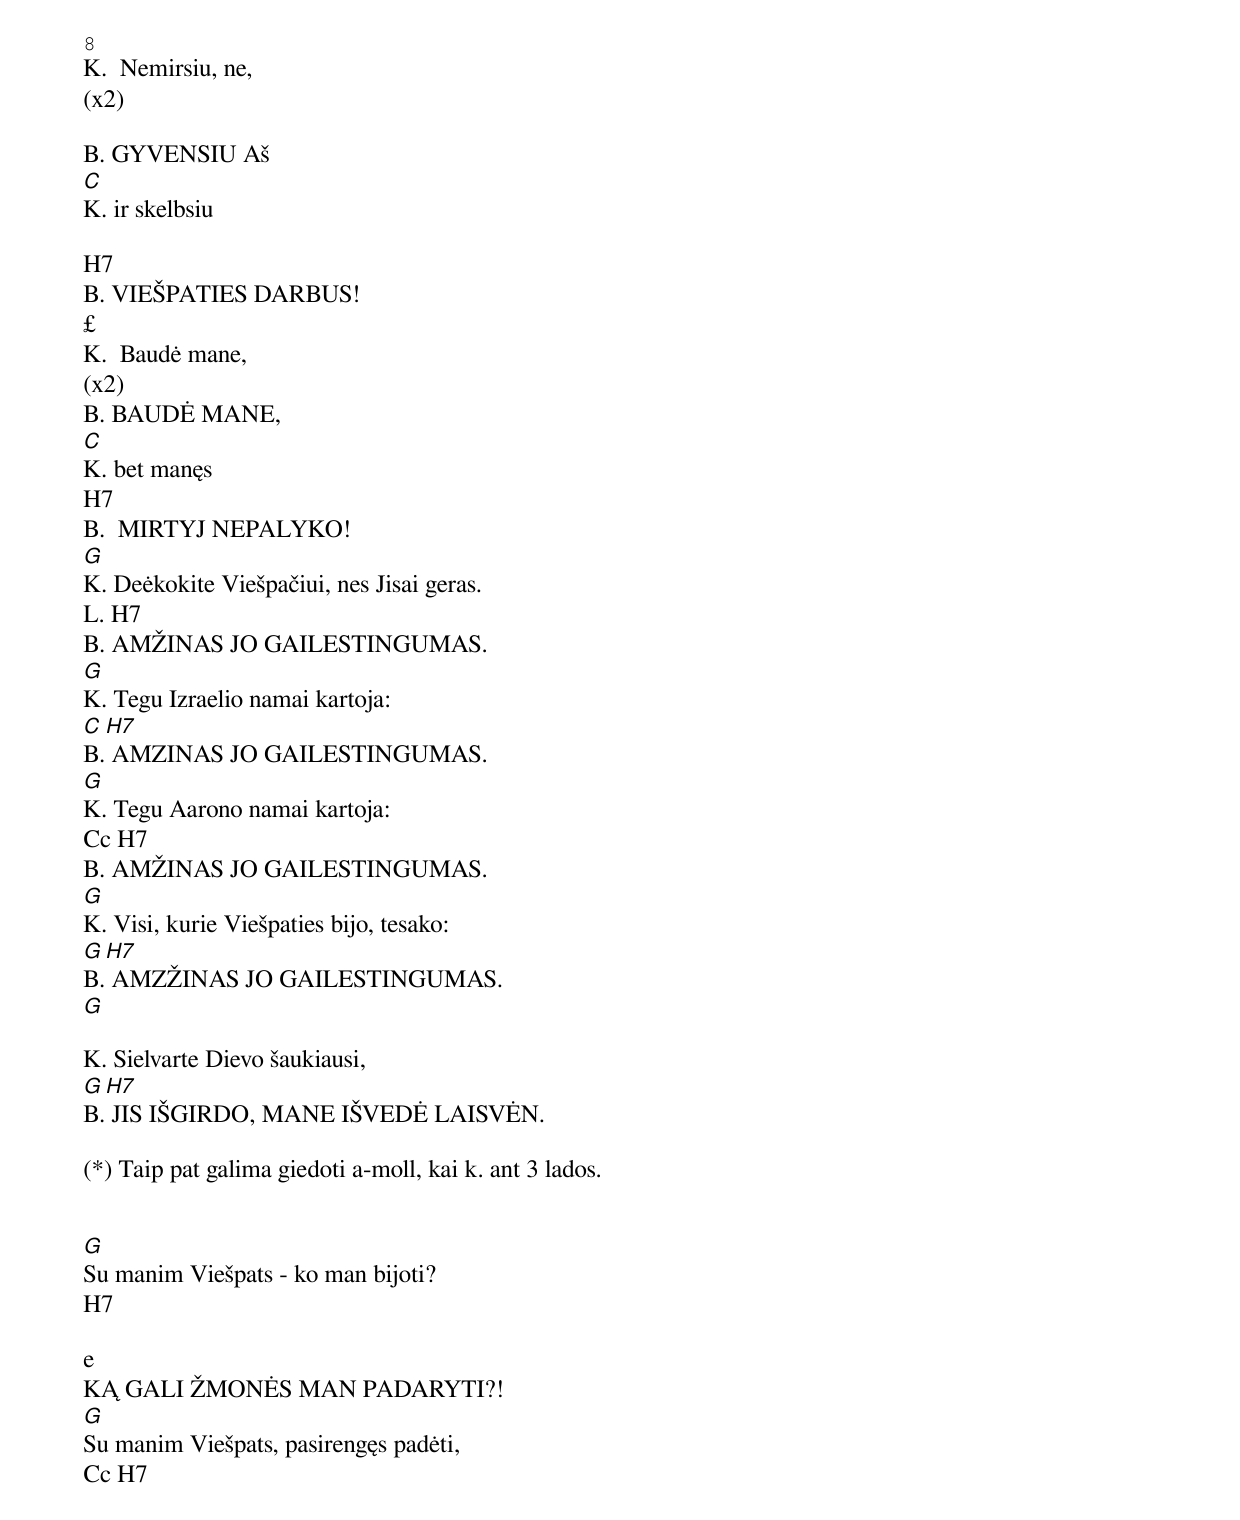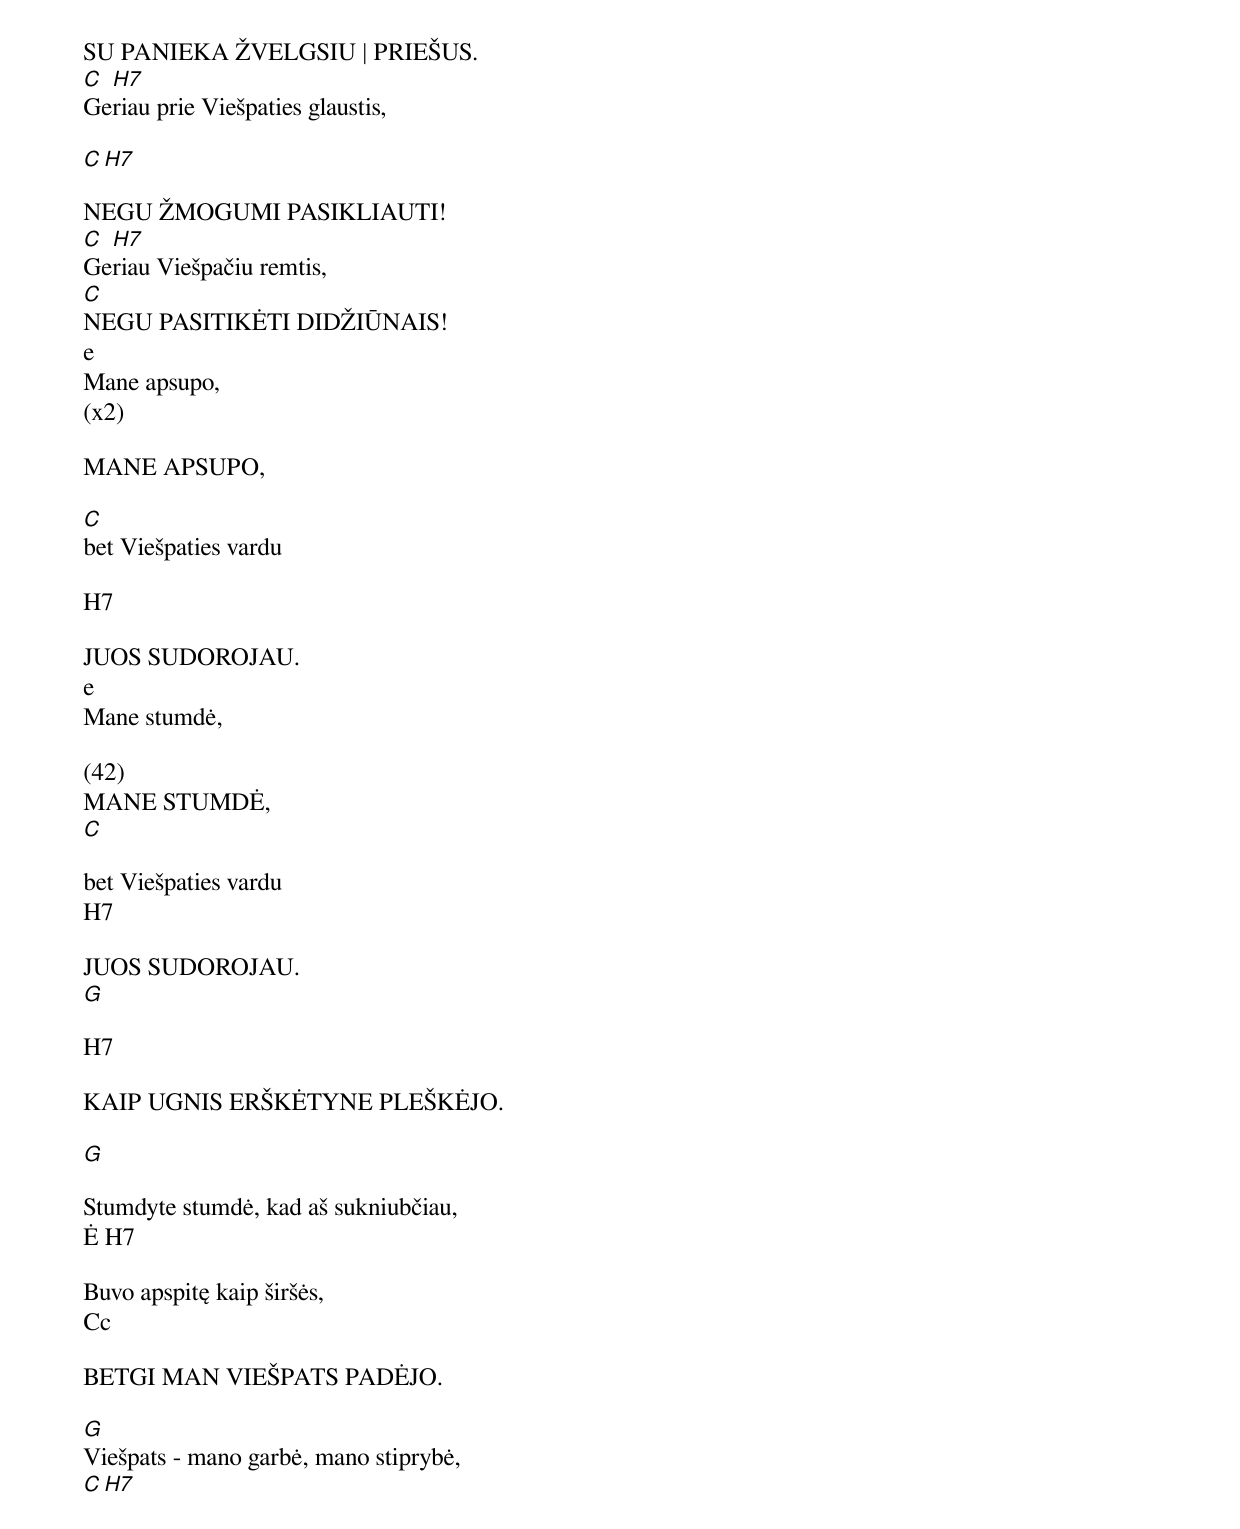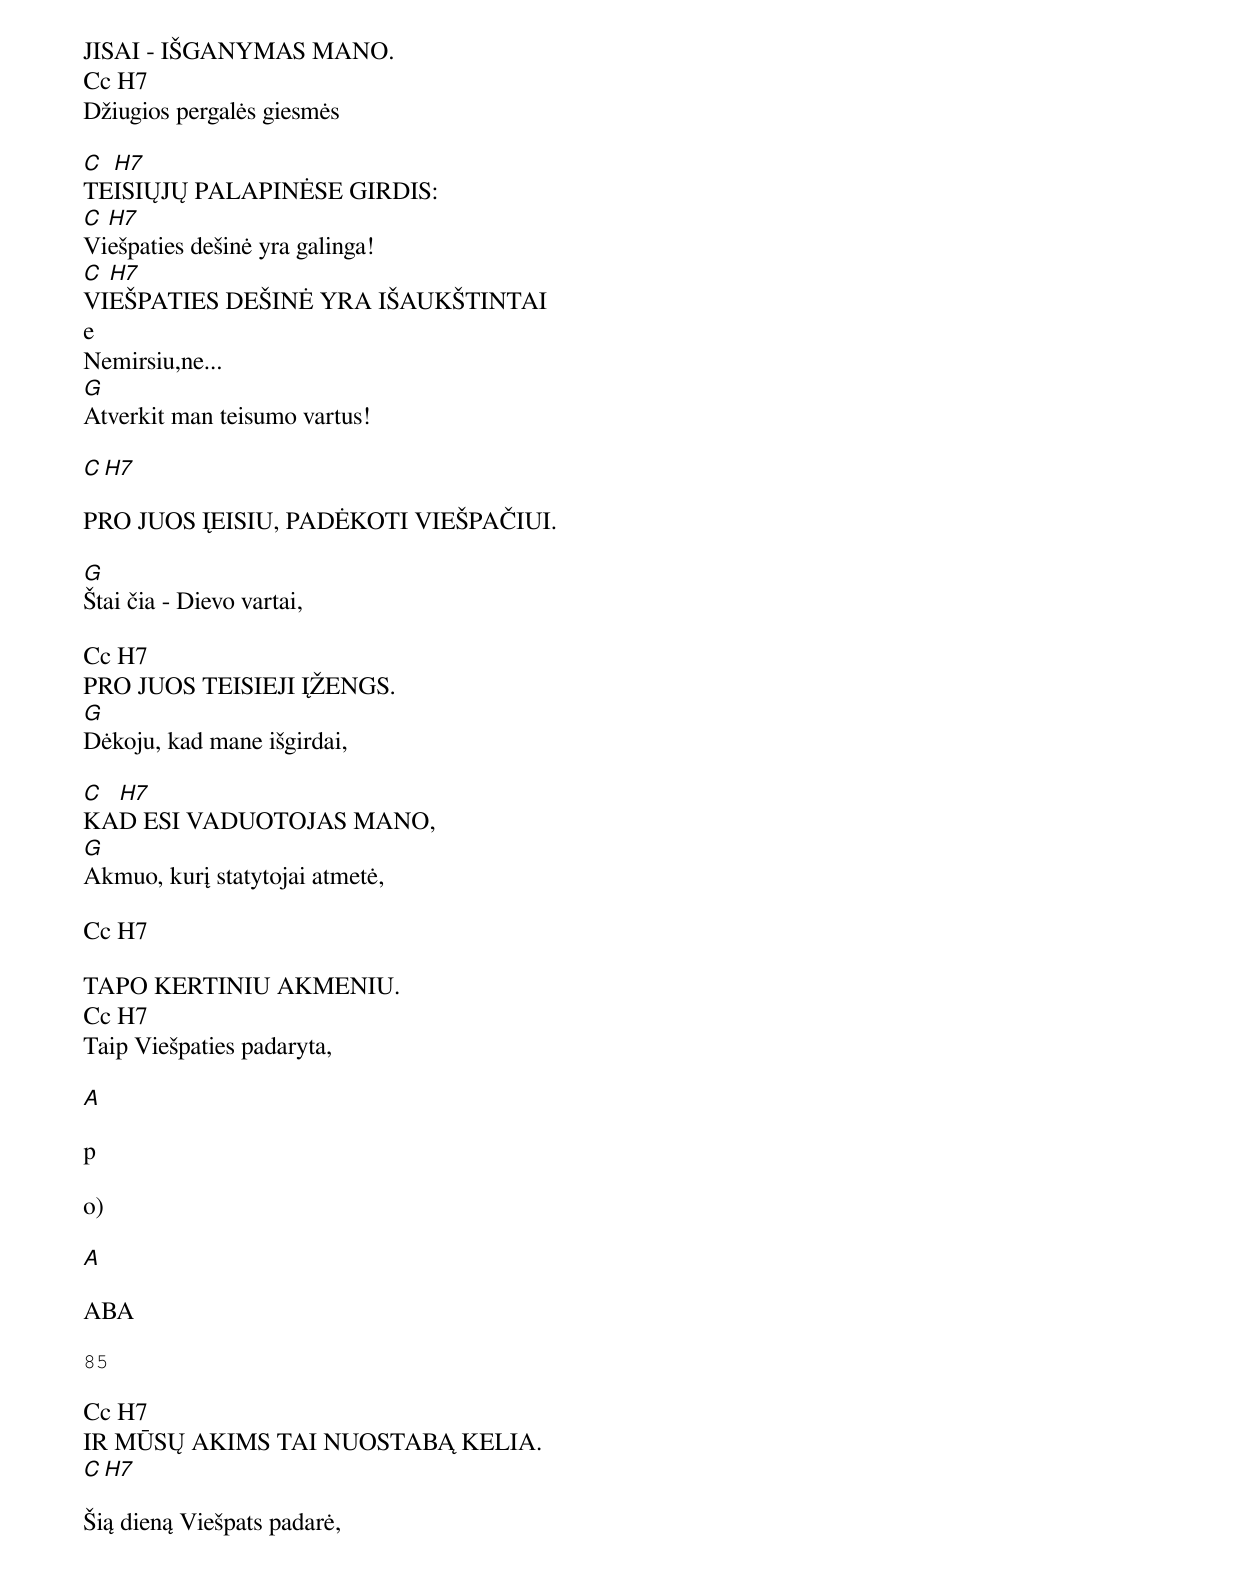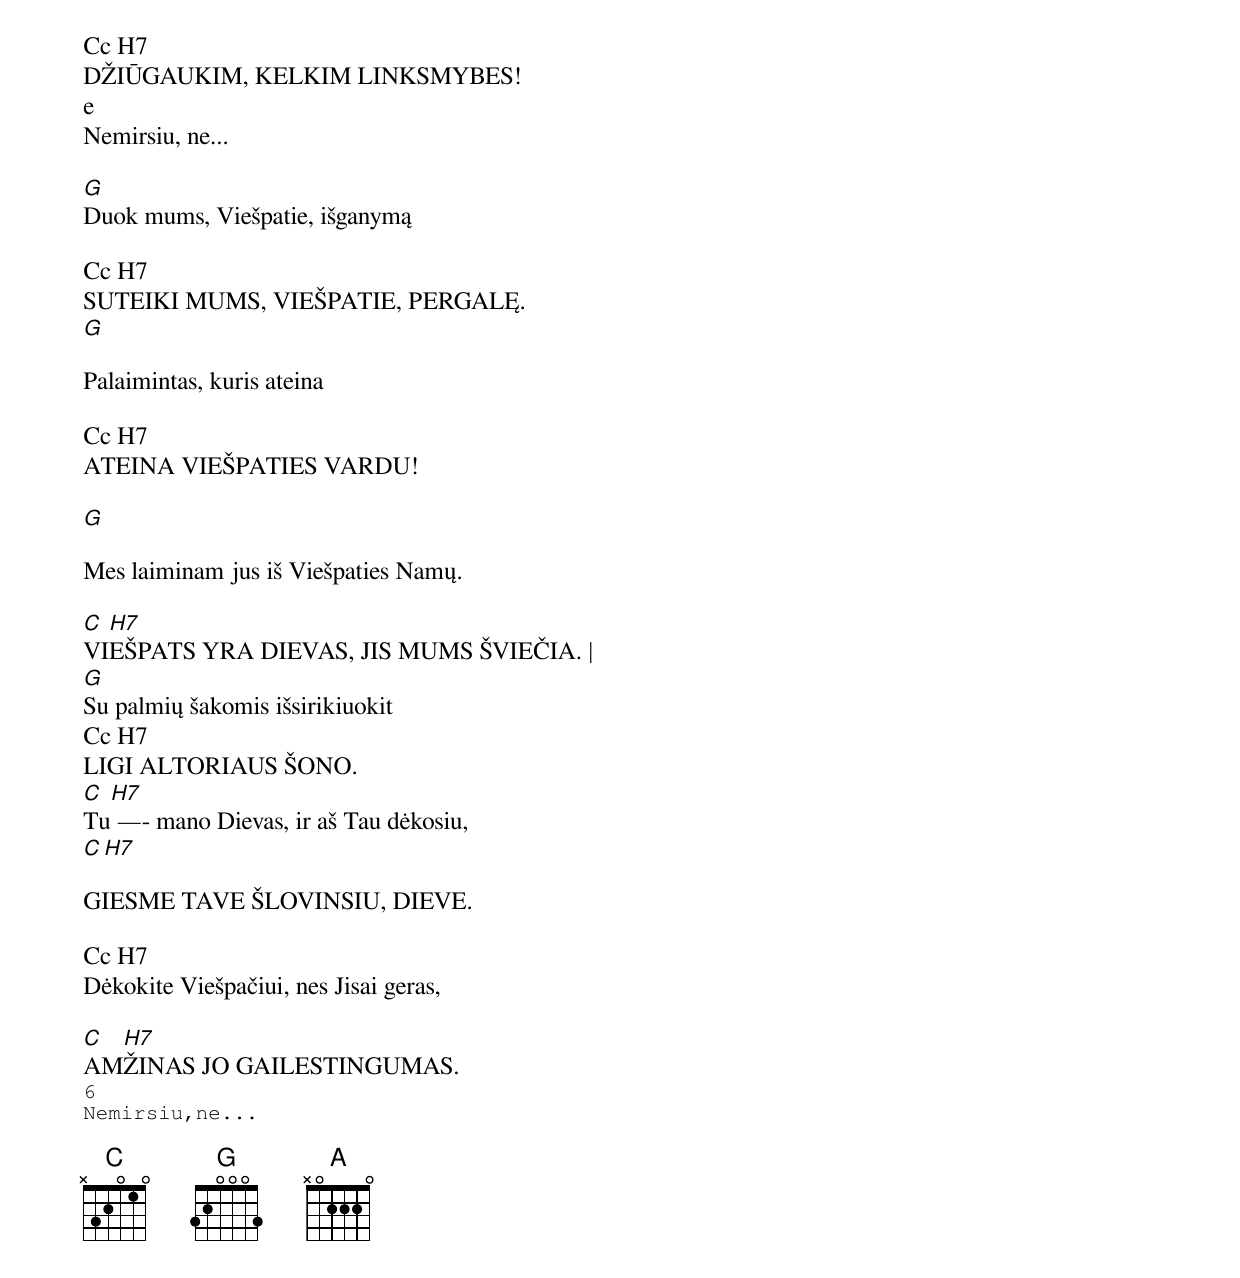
PSALMĖ 117 (118) -NEMIRSIU, NE

8
K.  Nemirsiu, ne,
(x2)

B. GYVENSIU Aš
C
K. ir skelbsiu

H7
B. VIEŠPATIES DARBUS!
£
K.  Baudė mane,
(x2)
B. BAUDĖ MANE,
C
K. bet manęs
H7
B.  MIRTYJ NEPALYKO!
G
K. Deėkokite Viešpačiui, nes Jisai geras.
L. H7
B. AMŽINAS JO GAILESTINGUMAS.
G
K. Tegu Izraelio namai kartoja:
C H7
B. AMZINAS JO GAILESTINGUMAS.
G
K. Tegu Aarono namai kartoja:
Cc H7
B. AMŽINAS JO GAILESTINGUMAS.
G
K. Visi, kurie Viešpaties bijo, tesako:
G H7
B. AMZŽINAS JO GAILESTINGUMAS.
G

K. Sielvarte Dievo šaukiausi,
G H7
B. JIS IŠGIRDO, MANE IŠVEDĖ LAISVĖN.

(*) Taip pat galima giedoti a-moll, kai k. ant 3 lados.

BUA5R BM 23 0 A 82 8 A 828 AO AS A2 RS

G
Su manim Viešpats - ko man bijoti?
H7

e
KĄ GALI ŽMONĖS MAN PADARYTI?!
G
Su manim Viešpats, pasirengęs padėti,
Cc H7

SU PANIEKA ŽVELGSIU | PRIEŠUS.
C H7
Geriau prie Viešpaties glaustis,

C H7

NEGU ŽMOGUMI PASIKLIAUTI!
C H7
Geriau Viešpačiu remtis,
C
NEGU PASITIKĖTI DIDŽIŪNAIS!
e
Mane apsupo,
(x2)

MANE APSUPO,

C
bet Viešpaties vardu

H7

JUOS SUDOROJAU.
e
Mane stumdė,

(42)
MANE STUMDĖ,
C

bet Viešpaties vardu
H7

JUOS SUDOROJAU.
G

H7

KAIP UGNIS ERŠKĖTYNE PLEŠKĖJO.

G

Stumdyte stumdė, kad aš sukniubčiau,
Ė H7

Buvo apspitę kaip širšės,
Cc

BETGI MAN VIEŠPATS PADĖJO.

G
Viešpats - mano garbė, mano stiprybė,
C H7

JISAI - IŠGANYMAS MANO.
Cc H7
Džiugios pergalės giesmės

C H7
TEISIŲJŲ PALAPINĖSE GIRDIS:
C H7
Viešpaties dešinė yra galinga!
C H7
VIEŠPATIES DEŠINĖ YRA IŠAUKŠTINTAI
e
Nemirsiu,ne...
G
Atverkit man teisumo vartus!

C H7

PRO JUOS ĮEISIU, PADĖKOTI VIEŠPAČIUI.

G
Štai čia - Dievo vartai,

Cc H7
PRO JUOS TEISIEJI ĮŽENGS.
G
Dėkoju, kad mane išgirdai,

C H7
KAD ESI VADUOTOJAS MANO,
G
Akmuo, kurį statytojai atmetė,

Cc H7

TAPO KERTINIU AKMENIU.
Cc H7
Taip Viešpaties padaryta,

A

p

o)

A

ABA

85

Cc H7
IR MŪSŲ AKIMS TAI NUOSTABĄ KELIA.
C H7

Šią dieną Viešpats padarė,

Cc H7
DŽIŪGAUKIM, KELKIM LINKSMYBES!
e
Nemirsiu, ne...

G
Duok mums, Viešpatie, išganymą

Cc H7
SUTEIKI MUMS, VIEŠPATIE, PERGALĘ.
G

Palaimintas, kuris ateina

Cc H7
ATEINA VIEŠPATIES VARDU!

G

Mes laiminam jus iš Viešpaties Namų.

C H7
VIEŠPATS YRA DIEVAS, JIS MUMS ŠVIEČIA. |
G
Su palmių šakomis išsirikiuokit
Cc H7
LIGI ALTORIAUS ŠONO.
C H7
Tu —- mano Dievas, ir aš Tau dėkosiu,
C H7

GIESME TAVE ŠLOVINSIU, DIEVE.

Cc H7
Dėkokite Viešpačiui, nes Jisai geras,

C H7
AMŽINAS JO GAILESTINGUMAS.
6
Nemirsiu,ne...
